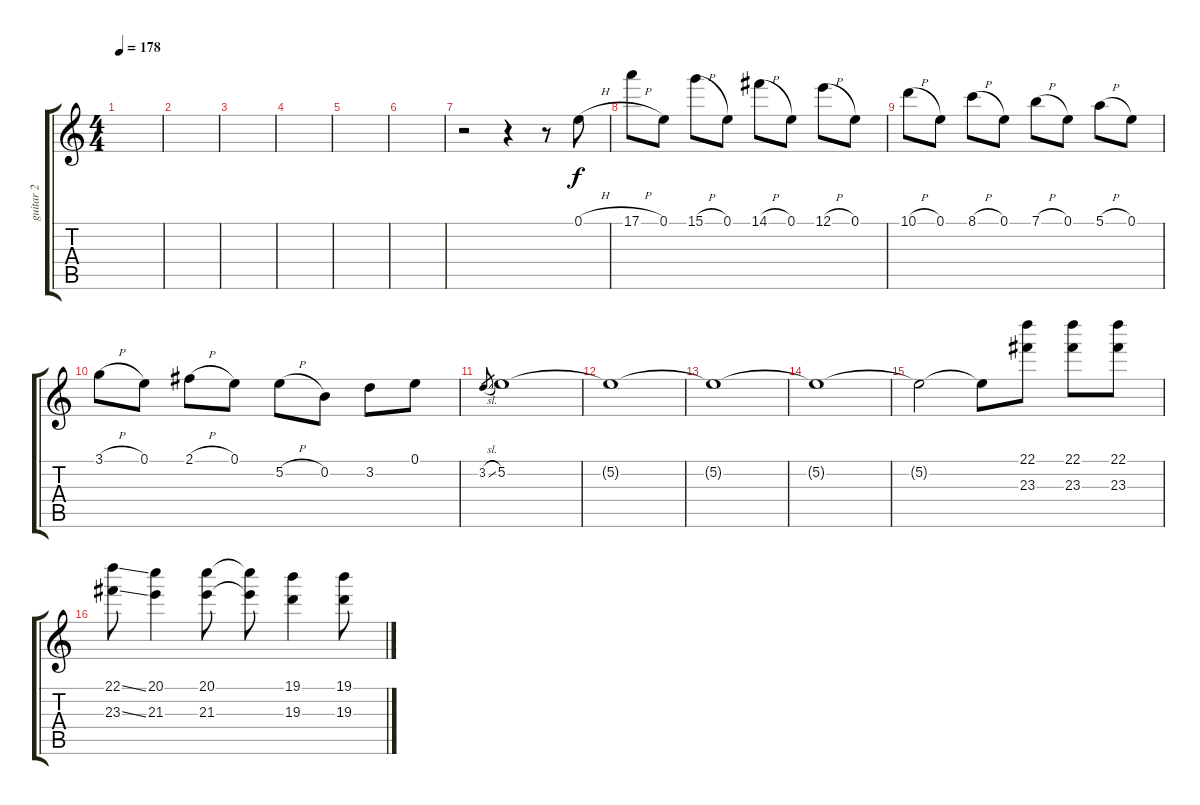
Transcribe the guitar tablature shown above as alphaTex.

\track ("guitar 2" "guitar 2") {instrument distortionguitar}
\staff {score tabs}
\tuning (E4 B3 G3 D3 A2 E2) {hide}
\ts (4 4)
\tempo 178
\clef g2
\ks c
|
|
|
|
|
|
r.2 r.4 r.8 0.1{h}.8 |
17.1{h}.8 0.1.8 15.1{h}.8 0.1.8 14.1{h}.8 0.1.8 12.1{h}.8 0.1.8 |
10.1{h}.8 0.1.8 8.1{h}.8 0.1.8 7.1{h}.8 0.1.8 5.1{h}.8 0.1.8 |
3.1{h}.8 0.1.8 2.1{h}.8 0.1.8 5.2{h}.8 0.2.8 3.2.8 0.1.8 |
3.2{sl}.8{gr} 5.2.1 |
5.2{t}.1 |
5.2{t}.1 |
5.2{t}.1 |
5.2{t}.2 5.2{t}.8 (22.1 23.3).8 (22.1 23.3).8 (22.1 23.3).8 |
(22.1{ss} 23.3{ss}).8 (20.1 21.3).4 (20.1 21.3).8 (20.1{t} 21.3{t}).8 (19.1 19.3).4 (19.1 19.3).8
